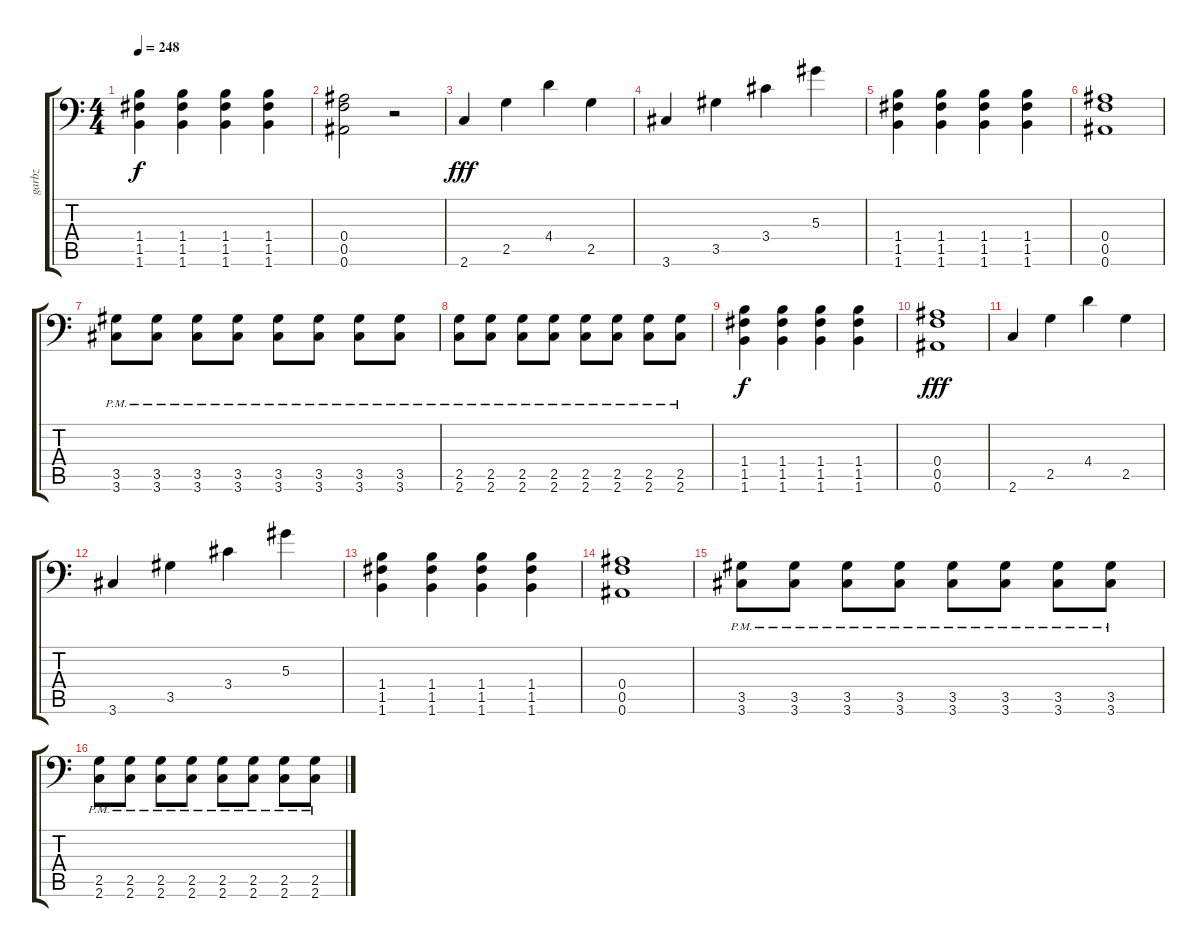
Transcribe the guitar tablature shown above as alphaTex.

\track ("garbz" "garbz") {instrument distortionguitar}
\staff {score tabs}
\tuning (C4 G3 Eb3 Bb2 F2 Bb1) {hide}
\ts (4 4)
\tempo 248
\clef f4
\ks c
(1.4 1.5 1.6).4{dy f} (1.4 1.5 1.6).4 (1.4 1.5 1.6).4 (1.4 1.5 1.6).4 |
(0.4 0.5 0.6).2 r.2 |
2.6.4{dy fff} 2.5.4 4.4.4 2.5.4 |
3.6.4 3.5.4 3.4.4 5.3.4 |
(1.4 1.5 1.6).4 (1.4 1.5 1.6).4 (1.4 1.5 1.6).4 (1.4 1.5 1.6).4 |
(0.4 0.5 0.6).1 |
(3.5{pm} 3.6{pm}).8 (3.5{pm} 3.6{pm}).8 (3.5{pm} 3.6{pm}).8 (3.5{pm} 3.6{pm}).8 (3.5{pm} 3.6{pm}).8 (3.5{pm} 3.6{pm}).8 (3.5{pm} 3.6{pm}).8 (3.5{pm} 3.6{pm}).8 |
(2.5{pm} 2.6{pm}).8 (2.5{pm} 2.6{pm}).8 (2.5{pm} 2.6{pm}).8 (2.5{pm} 2.6{pm}).8 (2.5{pm} 2.6{pm}).8 (2.5{pm} 2.6{pm}).8 (2.5{pm} 2.6{pm}).8 (2.5{pm} 2.6{pm}).8 |
(1.4 1.5 1.6).4{dy f} (1.4 1.5 1.6).4 (1.4 1.5 1.6).4 (1.4 1.5 1.6).4 |
(0.4 0.5 0.6).1{dy fff} |
2.6.4 2.5.4 4.4.4 2.5.4 |
3.6.4 3.5.4 3.4.4 5.3.4 |
(1.4 1.5 1.6).4 (1.4 1.5 1.6).4 (1.4 1.5 1.6).4 (1.4 1.5 1.6).4 |
(0.4 0.5 0.6).1 |
(3.5{pm} 3.6{pm}).8 (3.5{pm} 3.6{pm}).8 (3.5{pm} 3.6{pm}).8 (3.5{pm} 3.6{pm}).8 (3.5{pm} 3.6{pm}).8 (3.5{pm} 3.6{pm}).8 (3.5{pm} 3.6{pm}).8 (3.5{pm} 3.6{pm}).8 |
(2.5{pm} 2.6{pm}).8 (2.5{pm} 2.6{pm}).8 (2.5{pm} 2.6{pm}).8 (2.5{pm} 2.6{pm}).8 (2.5{pm} 2.6{pm}).8 (2.5{pm} 2.6{pm}).8 (2.5{pm} 2.6{pm}).8 (2.5{pm} 2.6{pm}).8
